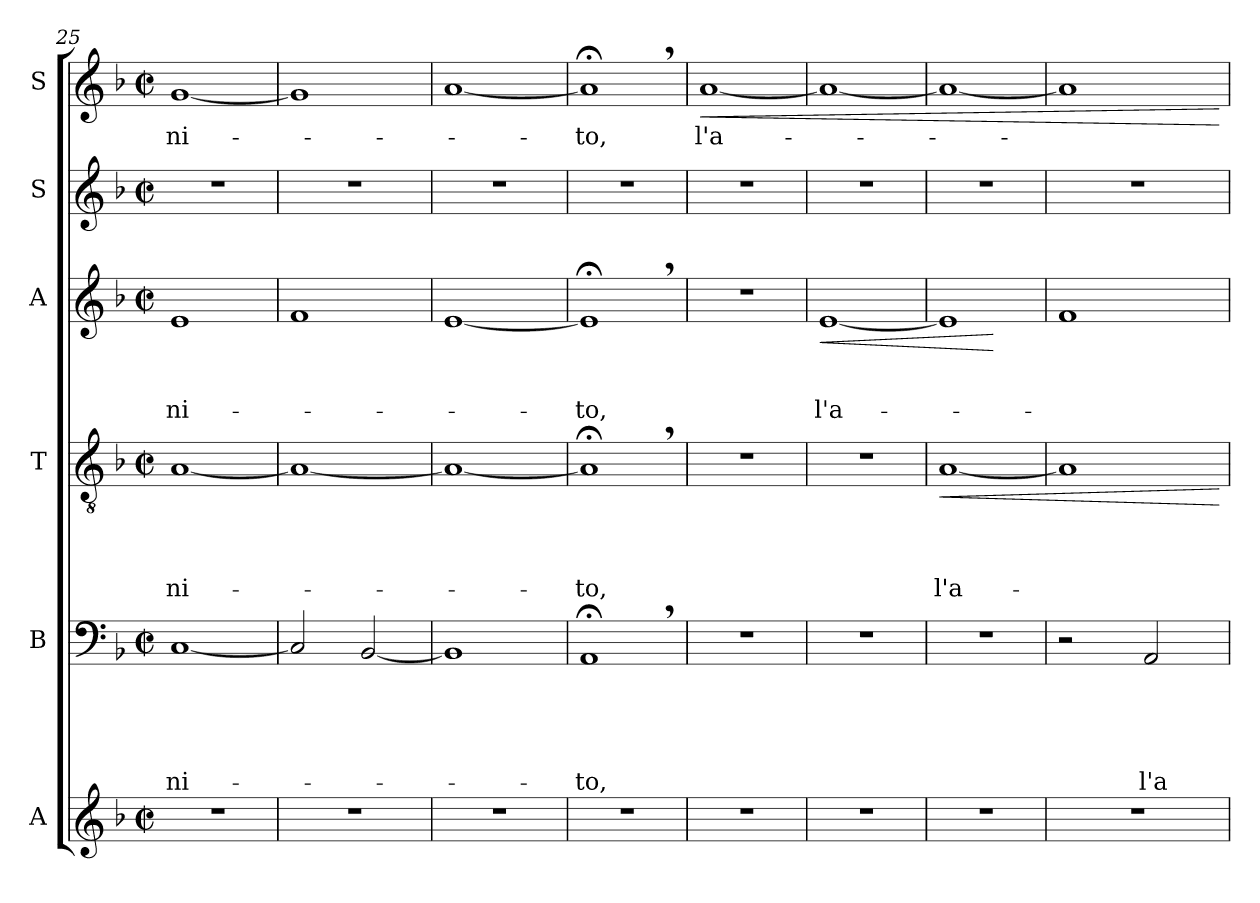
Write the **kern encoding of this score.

**kern	**kern	**text	**text	**text	**text	**text	**kern	**text	**text	**text	**text	**dynam	**kern	**text	**text	**text	**dynam	**kern	**kern	**text	**dynam
*part6	*part5	*part5	*part5	*part5	*part5	*part5	*part4	*part4	*part4	*part4	*part4	*part4	*part3	*part3	*part3	*part3	*part3	*part2	*part1	*part1	*part1
*staff6	*staff5	*staff5	*staff5	*staff5	*staff5	*staff5	*staff4	*staff4	*staff4	*staff4	*staff4	*staff4	*staff3	*staff3	*staff3	*staff3	*staff3	*staff2	*staff1	*staff1	*staff1
*I"A	*I"B	*	*	*	*	*	*I"T	*	*	*	*	*	*I"A	*	*	*	*	*I"S	*I"S	*	*
*	*	*	*	*	*	*	*	*	*	*	*	*	*I'A	*	*	*	*	*	*I'S	*	*
*clefG2	*clefF4	*	*	*	*	*	*clefGv2	*	*	*	*	*	*clefG2	*	*	*	*	*clefG2	*clefG2	*	*
*k[b-]	*k[b-]	*	*	*	*	*	*k[b-]	*	*	*	*	*	*k[b-]	*	*	*	*	*k[b-]	*k[b-]	*	*
*F:	*F:	*	*	*	*	*	*F:	*	*	*	*	*	*F:	*	*	*	*	*F:	*F:	*	*
*M2/2	*M2/2	*	*	*	*	*	*M2/2	*	*	*	*	*	*M2/2	*	*	*	*	*M2/2	*M2/2	*	*
*met(c|)	*met(c|)	*	*	*	*	*	*met(c|)	*	*	*	*	*	*met(c|)	*	*	*	*	*met(c|)	*met(c|)	*	*
=25	=25	=25	=25	=25	=25	=25	=25	=25	=25	=25	=25	=25	=25	=25	=25	=25	=25	=25	=25	=25	=25
!	!	!	!	!	!	!LO:LY:b	!	!	!	!	!LO:LY:b	!	!	!	!	!LO:LY:b	!	!	!	!LO:LY:b	!
1r	[<1C	.	.	.	.	-ni-	[<1A	.	.	.	-ni-	.	1e	.	.	-ni-	.	1r	[<1g	-ni-	.
=26	=26	=26	=26	=26	=26	=26	=26	=26	=26	=26	=26	=26	=26	=26	=26	=26	=26	=26	=26	=26	=26
1r	2C/]	.	.	.	.	.	1A_	.	.	.	.	.	1f	.	.	.	.	1r	1g]	.	.
.	[<2BB-/	.	.	.	.	.	.	.	.	.	.	.	.	.	.	.	.	.	.	.	.
=27	=27	=27	=27	=27	=27	=27	=27	=27	=27	=27	=27	=27	=27	=27	=27	=27	=27	=27	=27	=27	=27
1r	1BB-]	.	.	.	.	.	1A_	.	.	.	.	.	[<1e	.	.	.	.	1r	[<1a	.	.
=28	=28	=28	=28	=28	=28	=28	=28	=28	=28	=28	=28	=28	=28	=28	=28	=28	=28	=28	=28	=28	=28
!	!	!	!	!	!	!LO:LY:b	!	!	!	!	!LO:LY:b	!	!	!	!	!LO:LY:b	!	!	!	!LO:LY:b	!
1r	1AA;,>	.	.	.	.	-to,	1A;<,<]	.	.	.	-to,	.	1e;,>]	.	.	-to,	.	1r	1a;<,<]	-to,	.
!!LO:PB:g=z
=29	=29	=29	=29	=29	=29	=29	=29	=29	=29	=29	=29	=29	=29	=29	=29	=29	=29	=29	=29	=29	=29
!	!	!	!	!	!	!	!	!	!	!	!	!	!	!	!	!	!	!	!	!LO:LY:b	!LO:HP:b
1r	1r	.	.	.	.	.	1r	.	.	.	.	.	1r	.	.	.	.	1r	[<1a	l'a-	<
=30	=30	=30	=30	=30	=30	=30	=30	=30	=30	=30	=30	=30	=30	=30	=30	=30	=30	=30	=30	=30	=30
!	!	!	!	!	!	!	!	!	!	!	!	!	!	!	!	!LO:LY:b	!LO:HP:b	!	!	!	!
1r	1r	.	.	.	.	.	1r	.	.	.	.	.	[<1e	.	.	l'a-	<	1r	1a_	.	.
=31	=31	=31	=31	=31	=31	=31	=31	=31	=31	=31	=31	=31	=31	=31	=31	=31	=31	=31	=31	=31	=31
!	!	!	!	!	!	!	!	!	!	!	!LO:LY:b	!LO:HP:b	!	!	!	!	!	!	!	!	!
1r	1r	.	.	.	.	.	[<1A	.	.	.	l'a-	<	1e]	.	.	.	.	1r	1a_	.	.
.	.	.	.	.	.	.	.	.	.	.	.	.	.	.	.	.	[	.	.	.	.
=32	=32	=32	=32	=32	=32	=32	=32	=32	=32	=32	=32	=32	=32	=32	=32	=32	=32	=32	=32	=32	=32
*	*^	*	*	*	*	*	*	*	*	*	*	*	*	*	*	*	*	*	*	*	*
1r	2r	4..ryy	.	.	.	.	.	1A]	.	.	.	.	.	1f	.	.	.	.	1r	1a]	.	.
.	.	2ryy	.	.	.	.	.	.	.	.	.	.	.	.	.	.	.	.	.	.	.	.
!	!	!	!	!	!	!	!LO:LY:b	!	!	!	!	!	!	!	!	!	!	!	!	!	!	!
.	2AA/	.	.	.	.	.	l'a-	.	.	.	.	.	.	.	.	.	.	.	.	.	.	.
.	.	16ryy	.	.	.	.	.	.	.	.	.	.	.	.	.	.	.	.	.	.	.	.
.	.	.	.	.	.	.	.	.	.	.	.	.	[	.	.	.	.	.	.	.	.	[
*	*v	*v	*	*	*	*	*	*	*	*	*	*	*	*	*	*	*	*	*	*	*	*
=	=	=	=	=	=	=	=	=	=	=	=	=	=	=	=	=	=	=	=	=	=
*-	*-	*-	*-	*-	*-	*-	*-	*-	*-	*-	*-	*-	*-	*-	*-	*-	*-	*-	*-	*-	*-
